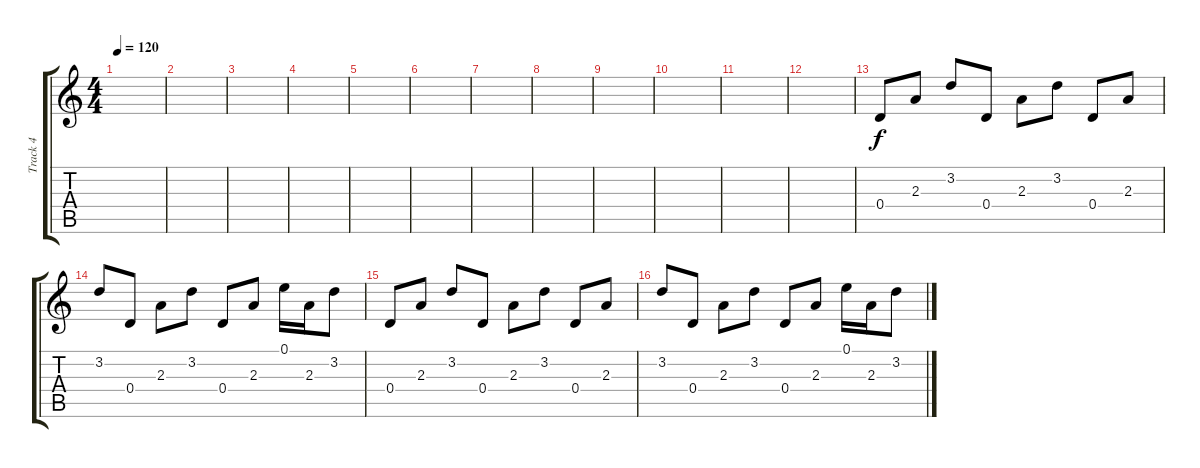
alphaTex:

\track ("Track 4" "Track 4") {instrument acousticguitarsteel}
\staff {score tabs}
\tuning (E4 B3 G3 D3 A2 E2) {hide}
\ts (4 4)
\tempo 120
\clef g2
\ks c
|
|
|
|
|
|
|
|
|
|
|
|
0.4.8 2.3.8 3.2.8 0.4.8 2.3.8 3.2.8 0.4.8 2.3.8 |
3.2.8 0.4.8 2.3.8 3.2.8 0.4.8 2.3.8 0.1.16 2.3.16 3.2.8 |
0.4.8 2.3.8 3.2.8 0.4.8 2.3.8 3.2.8 0.4.8 2.3.8 |
3.2.8 0.4.8 2.3.8 3.2.8 0.4.8 2.3.8 0.1.16 2.3.16 3.2.8
